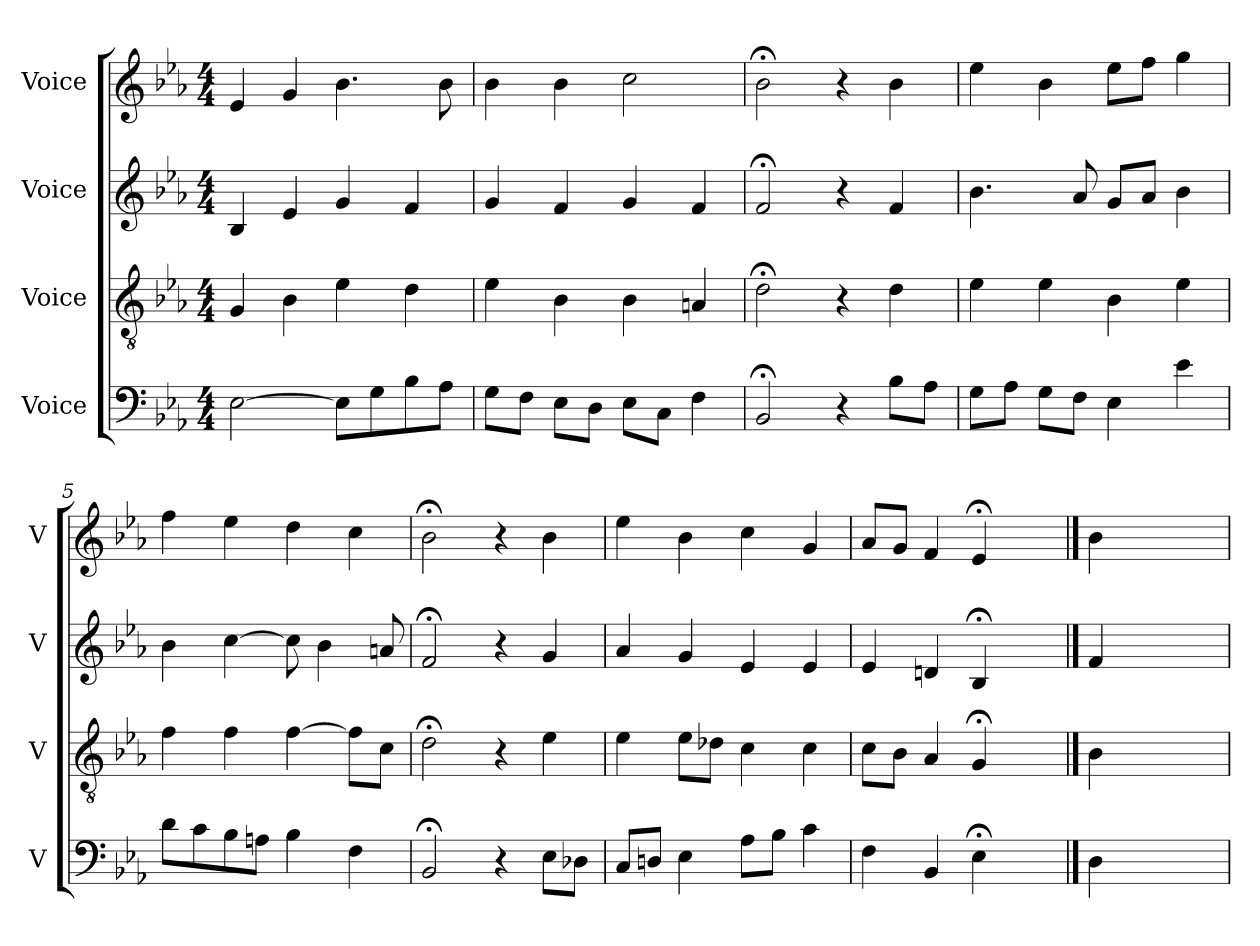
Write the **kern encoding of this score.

**kern	**kern	**kern	**kern
*part4	*part3	*part2	*part1
*staff4	*staff3	*staff2	*staff1
*I"Voice	*I"Voice	*I"Voice	*I"Voice
*I'V	*I'V	*I'V	*I'V
*clefF4	*clefGv2	*clefG2	*clefG2
*k[b-e-a-]	*k[b-e-a-]	*k[b-e-a-]	*k[b-e-a-]
*M4/4	*M4/4	*M4/4	*M4/4
*MM100	*MM100	*MM100	*MM100
=1	=1	=1	=1
[2E-\	4G/	4B-/	4e-/
.	4B-\	4e-/	4g/
8E-\L]	4e-\	4g/	4.b-\
8G\	.	.	.
8B-\	4d\	4f/	.
8A-\J	.	.	8b-\
=2	=2	=2	=2
8G\L	4e-\	4g/	4b-\
8F\J	.	.	.
8E-\L	4B-\	4f/	4b-\
8D\J	.	.	.
8E-\L	4B-\	4g/	2cc\
8C\J	.	.	.
4F\	4An/	4f/	.
=3	=3	=3	=3
2BB-;/	2d;\	2f;/	2b-;\
4r	4r	4r	4r
8B-\L	4d\	4f/	4b-\
8A-\J	.	.	.
=4	=4	=4	=4
8G\L	4e-\	4.b-\	4ee-\
8A-\J	.	.	.
8G\L	4e-\	.	4b-\
8F\J	.	8a-/	.
4E-\	4B-\	8g/L	8ee-\L
.	.	8a-/J	8ff\J
4e-\	4e-\	4b-\	4gg\
!!LO:LB:g=z
=5	=5	=5	=5
8d\L	4f\	4b-\	4ff\
8c\	.	.	.
8B-\	4f\	[4cc\	4ee-\
8An\J	.	.	.
4B-\	[4f\	8cc\]	4dd\
.	.	4b-\	.
4F\	8f\L]	.	4cc\
.	8c\J	8an/	.
=6	=6	=6	=6
2BB-;/	2d;\	2f;/	2b-;\
4r	4r	4r	4r
8E-\L	4e-\	4g/	4b-\
8D-X\J	.	.	.
=7	=7	=7	=7
8C/L	4e-\	4a-/	4ee-\
8Dn/J	.	.	.
4E-\	8e-\L	4g/	4b-\
.	8d-X\J	.	.
8A-\L	4c\	4e-/	4cc\
8B-\J	.	.	.
4c\	4c\	4e-/	4g/
=8	=8	=8	=8
4F\	8c\L	4e-/	8a-/L
.	8B-\J	.	8g/J
4BB-/	4A-/	4dn/	4f/
4E-;\	4G;/	4B-;/	4e-;/
4ryy	4ryy	4ryy	4ryy
==	==	==	==
4D\	4B-\	4f/	4b-\
2.ryy	2.ryy	2.ryy	2.ryy
=	=	=	=
*-	*-	*-	*-
